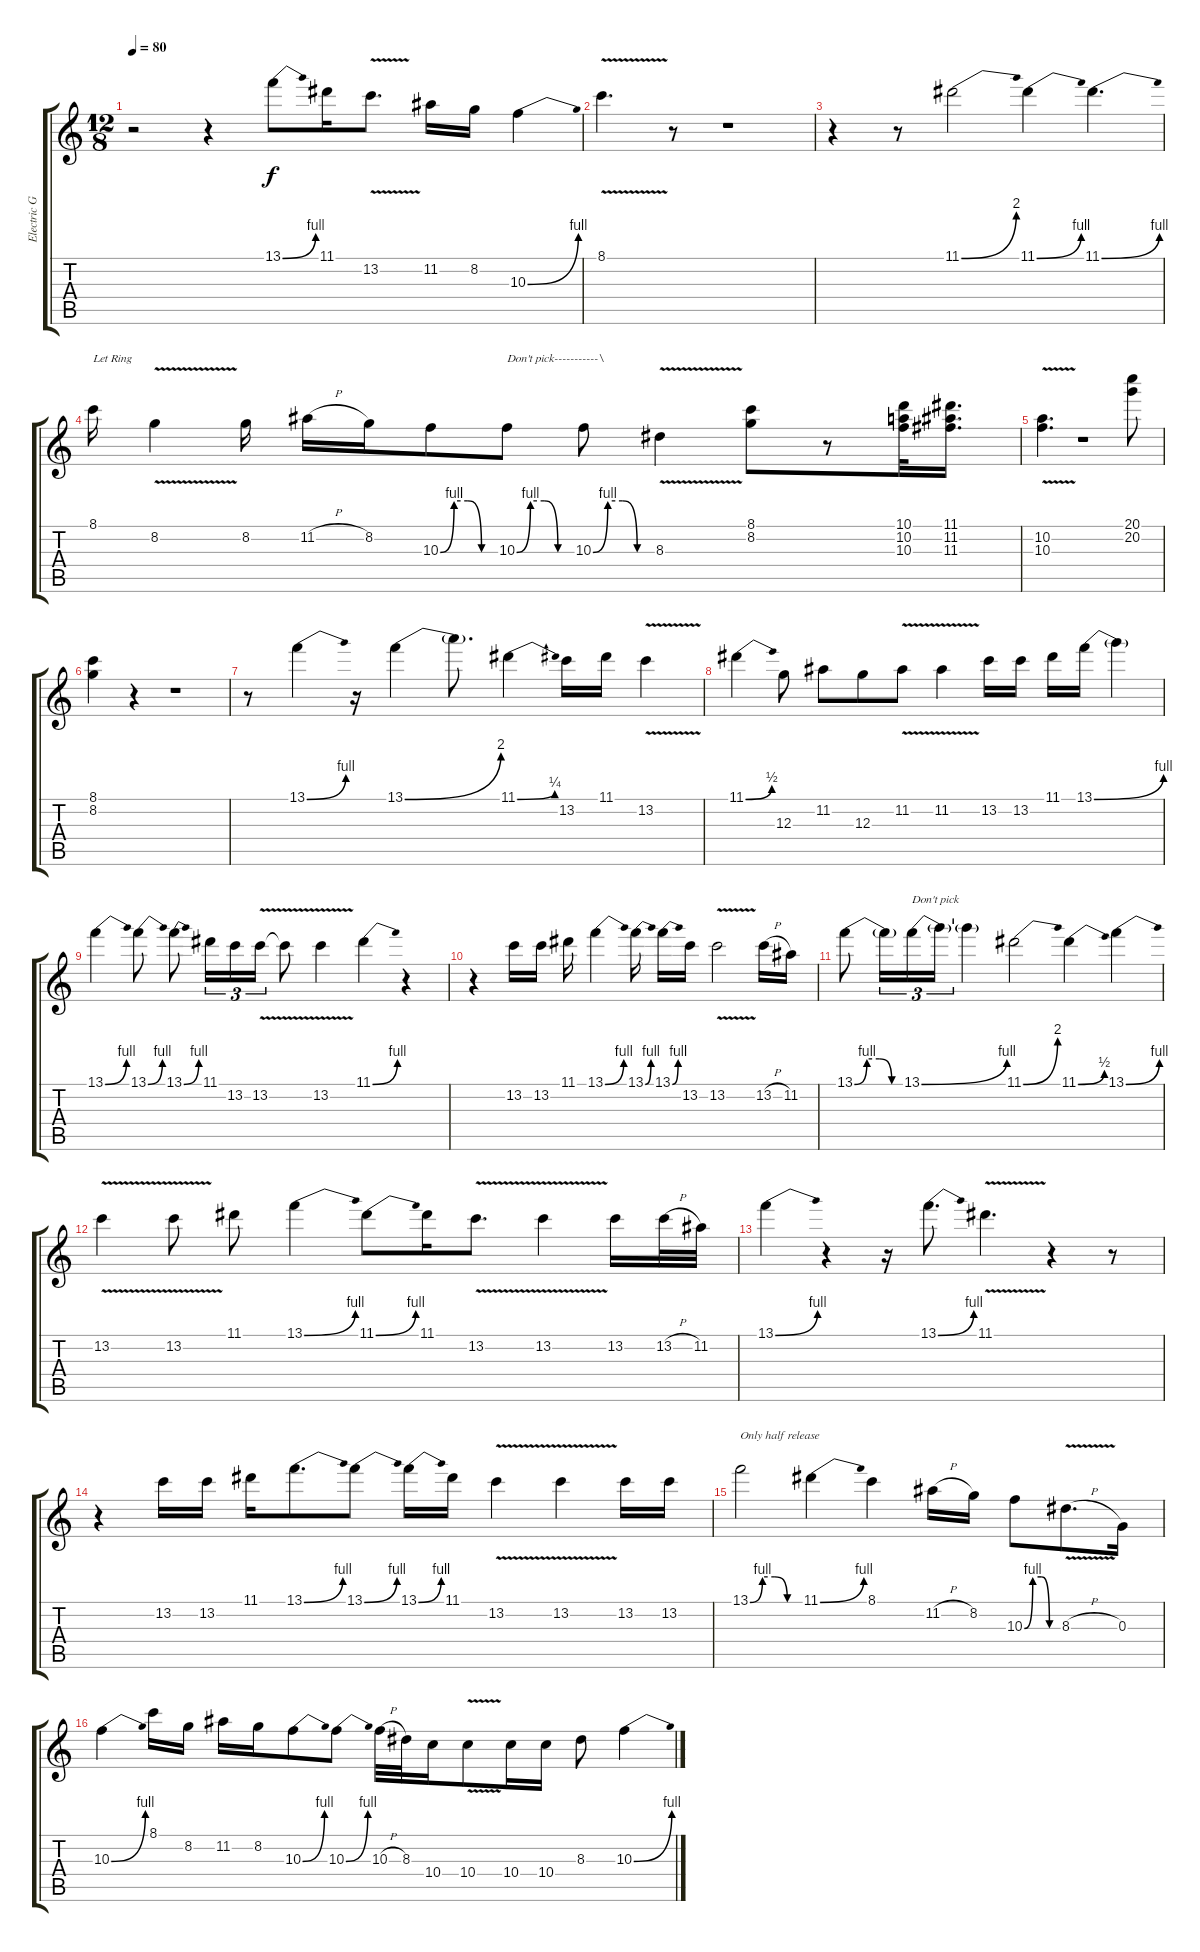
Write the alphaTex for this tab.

\track ("Electric Guitar" "Electric G") {instrument overdrivenguitar}
\staff {score tabs}
\tuning (E4 B3 G3 D3 A2 E2) {hide}
\ts (12 8)
\tempo 80
\clef g2
\ks c
r.2{dy f} r.4 13.1{be (bend 0 0 60 4)}.8 11.1.16 13.2{v}.8{d} 11.2.16 8.2.16 10.3{be (bend 0 0 60 4)}.4 |
8.1{v}.4{d} r.8 r.1 |
r.4 r.8 11.1{be (bend 0 0 60 8)}.2 11.1{be (bend 0 0 60 4)}.4 11.1{be (bend 0 0 60 4)}.4{d} |
8.1.16{txt "Let Ring"} 8.2{v}.4 8.2.16 11.2{h}.16 8.2.16 10.3{be (custom 0 0 15 4 30 4 45 0 60 0)}.8 10.3{be (custom 0 0 15 4 30 4 45 0 60 0)}.8{txt "Don't pick-----------\\"} 10.3{be (custom 0 0 15 4 30 4 45 0 60 0)}.8 8.3{v}.4 (8.1 8.2).8 r.8 (10.1 10.2 10.3).32 (11.1 11.2 11.3).16{d} |
(10.2{v} 10.3{v}).4{d} r.1 (20.1 20.2).8 |
(8.1 8.2).4 r.4 r.1 |
r.8 13.1{be (bend 0 0 60 4)}.4 r.16 13.1{be (bend 0 0 60 8)}.4 13.1{t}.8{d} 11.1{be (bend 0 0 60 1)}.4 13.2.16 11.1.16 13.2{v}.4 |
11.1{be (bend 0 0 60 2)}.4 12.3.8 11.2.8 12.3.8 11.2{v}.8 11.2{v}.4 13.2.16 13.2.16 11.1.16 13.1{be (bend 0 0 60 4)}.16 13.1{t}.4 |
13.1{be (bend 0 0 60 4)}.4 13.1{be (bend 0 0 60 4)}.8 13.1{be (bend 0 0 60 4)}.8 11.1.16{tu (3 2)} 13.2.16{tu (3 2)} 13.2{v}.16{tu (3 2)} 13.2{t}.8 13.2{v}.4 11.1{be (bend 0 0 60 4)}.4 r.4 |
r.4 13.2.16 13.2.16 11.1.16 13.1{be (bend 0 0 60 4)}.4 13.1{be (bend 0 0 60 4)}.16 13.1{be (bend 0 0 60 4)}.16 13.2.16 13.2{v}.2 13.2{h}.16 11.2.16 |
13.1{be (custom 0 0 15 4 30 4 45 0 60 0)}.8 13.1{t}.16{tu (3 2)} 13.1{be (bend 0 0 60 4)}.16{tu (3 2) txt "Don't pick"} 13.1{t}.16{tu (3 2)} 13.1{t}.4 11.1{be (bend 0 0 60 8)}.2 11.1{be (bend 0 0 60 2)}.4 13.1{be (bend 0 0 60 4)}.4 |
13.2{v}.4 13.2{v}.8 11.1.8 13.1{be (bend 0 0 60 4)}.4 11.1{be (bend 0 0 60 4)}.8 11.1.16 13.2{v}.8{d} 13.2{v}.4 13.2.16 13.2{h}.32 11.2.32 |
13.1{be (bend 0 0 60 4)}.4 r.4 r.16 13.1{be (bend 0 0 60 4)}.8{d} 11.1{v}.4{d} r.4 r.8 |
r.4 13.2.16 13.2.16 11.1.16 13.1{be (bend 0 0 60 4)}.8{d} 13.1{be (bend 0 0 60 4)}.8 13.1{be (bend 0 0 60 4)}.16 11.1.16 13.2{v}.4 13.2{v}.4 13.2.16 13.2.16 |
13.1{be (custom 0 0 15 4 30 4 45 0 60 0)}.2{txt "Only half release"} 11.1{be (bend 0 0 60 4)}.4 8.1.4 11.2{h}.16 8.2.16 10.3{be (custom 0 0 15 4 30 4 45 0 60 0)}.8 8.3{v h}.8{d} 0.3.16 |
10.3{be (bend 0 0 60 4)}.4 8.1.16 8.2.16 11.2.16 8.2.16 10.3{be (bend 0 0 60 4)}.8 10.3{be (bend 0 0 60 4)}.8 10.3{h}.32 8.3.32 10.4.16 10.4{v}.8 10.4.16 10.4.16 8.3.8 10.3{be (bend 0 0 60 4)}.4
